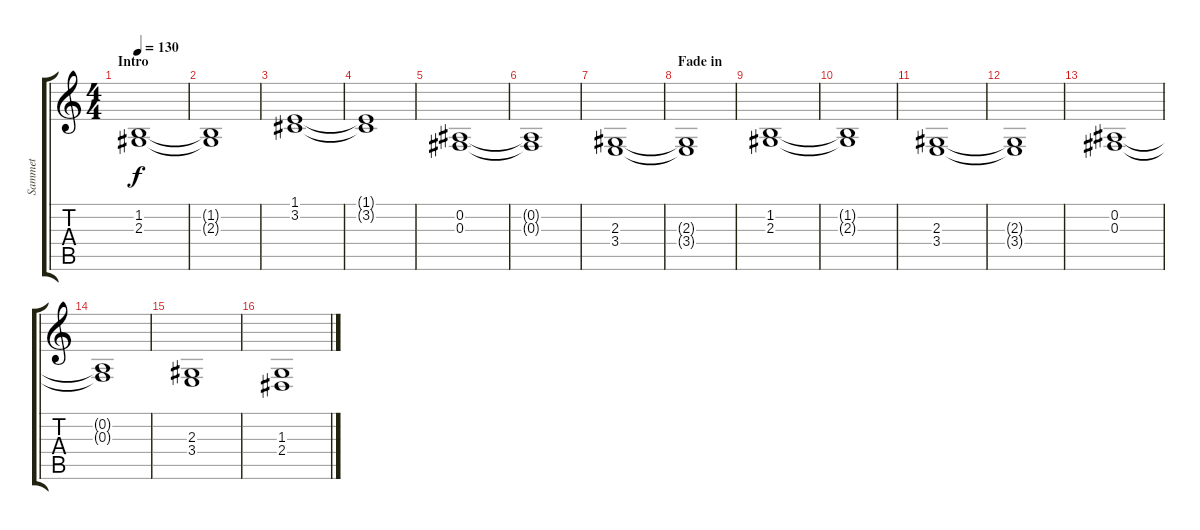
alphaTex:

\track ("Sammet" "Sammet") {instrument stringensemble1}
\staff {score tabs}
\tuning (Eb4 Bb3 Gb3 Db3 Ab2 Eb2) {hide}
\ts (4 4)
\section ("" "Intro")
\tempo 130
\clef g2
\ks c
(1.2 2.3).1{dy f volume 4 instrument stringensemble1} |
(1.2{t} 2.3{t}).1 |
(1.1 3.2).1 |
(1.1{t} 3.2{t}).1 |
(0.2 0.3).1 |
(0.2{t} 0.3{t}).1 |
(2.3 3.4).1 |
\section ("" "Fade in")
(2.3{t} 3.4{t}).1 |
(1.2 2.3).1{volume 9} |
(1.2{t} 2.3{t}).1 |
(2.3 3.4).1 |
(2.3{t} 3.4{t}).1 |
(0.2 0.3).1 |
(0.2{t} 0.3{t}).1 |
(2.3 3.4).1 |
(1.3 2.4).1
